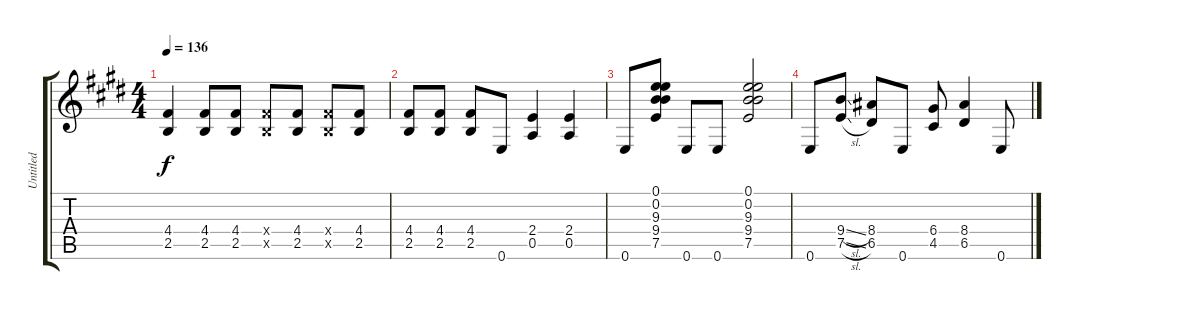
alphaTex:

\track ("Untitled" "Untitled") {instrument distortionguitar}
\staff {score tabs}
\tuning (E4 B3 G3 D3 A2 E2) {hide}
\ts (4 4)
\tempo 136
\clef g2
\ks c#minor
(4.4 2.5).4{dy f} (4.4 2.5).8 (4.4 2.5).8 (4.4{x} 2.5{x}).8 (4.4 2.5).8 (4.4{x} 2.5{x}).8 (4.4 2.5).8 |
(4.4 2.5).8 (4.4 2.5).8 (4.4 2.5).8 0.6.8 (2.4 0.5).4 (2.4 0.5).4 |
\ks e
0.6.8 (0.1 0.2 9.3 9.4 7.5).8 0.6.8 0.6.8 (0.1 0.2 9.3 9.4 7.5).2 |
\ks c#minor
0.6.8 (9.4{sl} 7.5{sl}).8 (8.4 6.5).8 0.6.8 (6.4 4.5).8 (8.4 6.5).4 0.6.8
